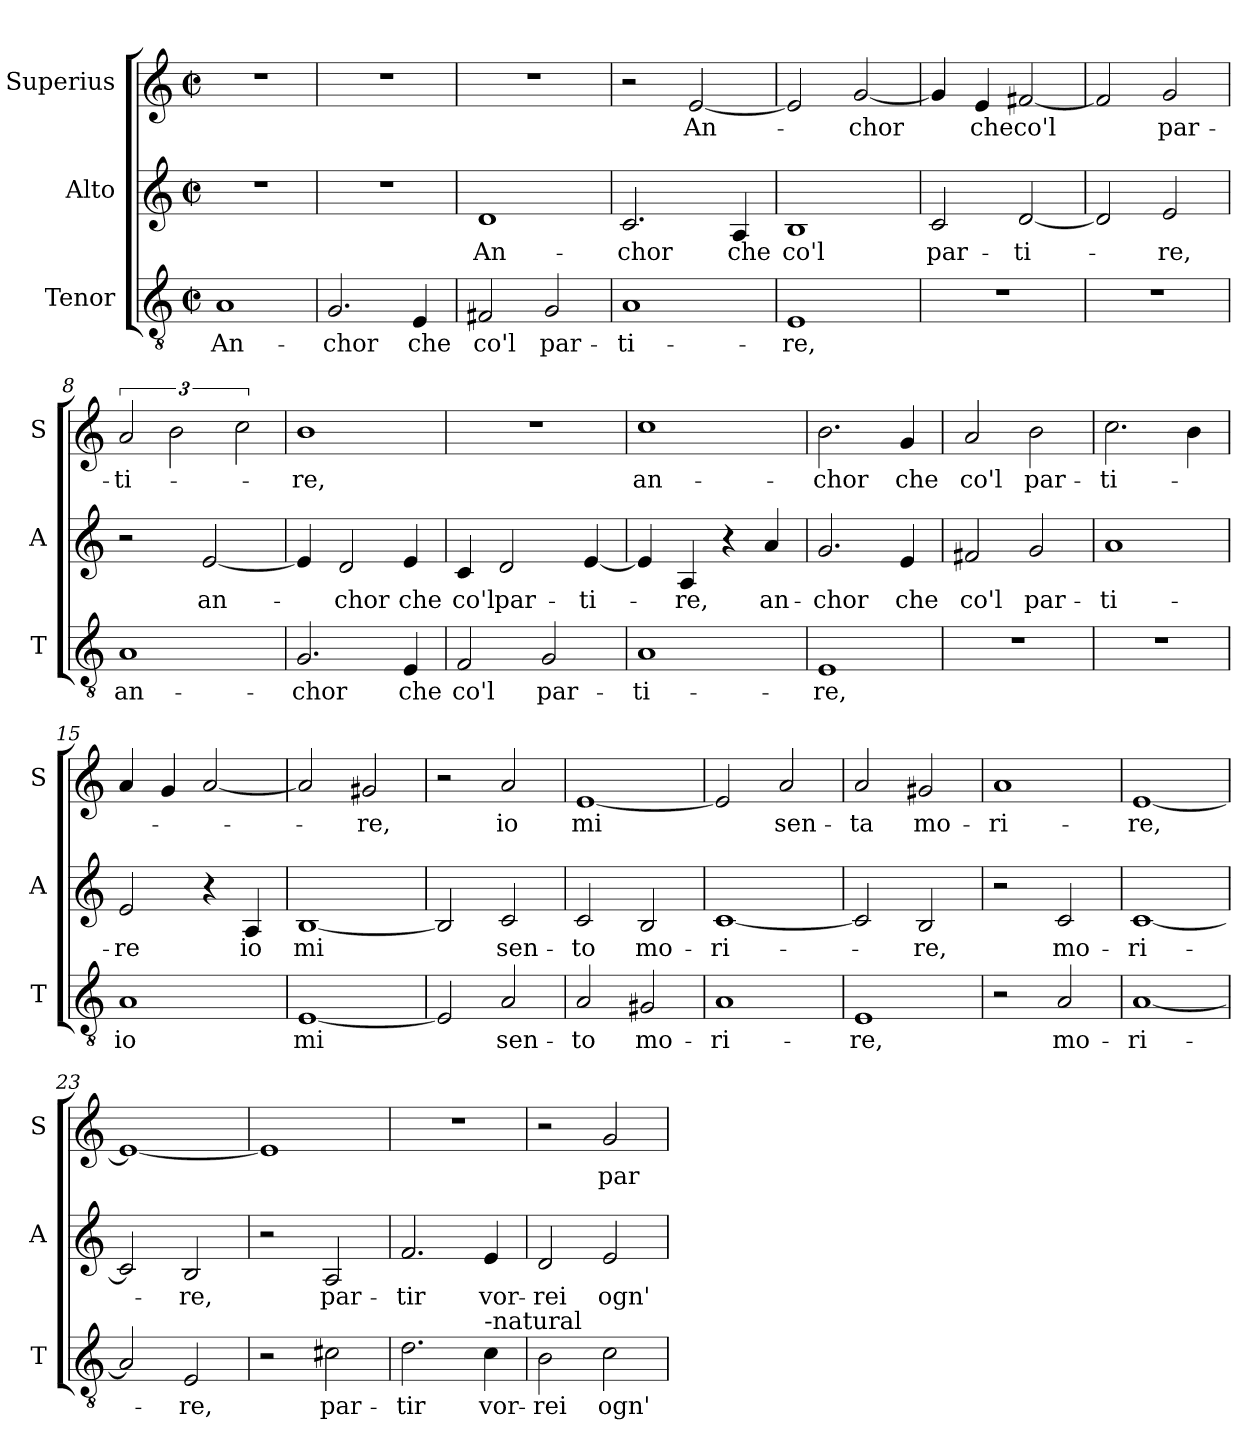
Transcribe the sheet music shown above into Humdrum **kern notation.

**kern	**text	**kern	**text	**kern	**text
*part3	*part3	*part2	*part2	*part1	*part1
*staff3	*staff3	*staff2	*staff2	*staff1	*staff1
*I"Tenor	*	*I"Alto	*	*I"Superius	*
*I'T	*	*I'A	*	*I'S	*
*clefGv2	*	*clefG2	*	*clefG2	*
*k[]	*	*k[]	*	*k[]	*
*C:	*	*C:	*	*C:	*
*M2/2	*	*M2/2	*	*M2/2	*
*met(c|)	*	*met(c|)	*	*met(c|)	*
=1	=1	=1	=1	=1	=1
!	!LO:LY:b	!	!	!	!
1A	An-	1r	.	1r	.
=2	=2	=2	=2	=2	=2
!	!LO:LY:b	!	!	!	!
2.G/	-chor	1r	.	1r	.
!	!LO:LY:b	!	!	!	!
4E/	che	.	.	.	.
=3	=3	=3	=3	=3	=3
!	!LO:LY:b	!	!LO:LY:b	!	!
2F#X/	co'l	1d	An-	1r	.
!	!LO:LY:b	!	!	!	!
2G/	par-	.	.	.	.
=4	=4	=4	=4	=4	=4
!	!LO:LY:b	!	!LO:LY:b	!	!
1A	-ti-	2.c/	-chor	2r	.
!	!	!	!	!	!LO:LY:b
.	.	.	.	[2e/	An-
!	!	!	!LO:LY:b	!	!
.	.	4A/	che	.	.
=5	=5	=5	=5	=5	=5
!	!LO:LY:b	!	!LO:LY:b	!	!
1E	-re,	1B	co'l	2e/]	.
!	!	!	!	!	!LO:LY:b
.	.	.	.	[2g/	-chor
=6	=6	=6	=6	=6	=6
!	!	!	!LO:LY:b	!	!
1r	.	2c/	par-	4g/]	.
!	!	!	!	!	!LO:LY:b
.	.	.	.	4e/	che
!	!	!	!LO:LY:b	!	!LO:LY:b
.	.	[2d/	-ti-	[2f#X/	co'l
!!LO:LB:g=z
=7	=7	=7	=7	=7	=7
1r	.	2d/]	.	2f#/]	.
!	!	!	!LO:LY:b	!	!LO:LY:b
.	.	2e/	-re,	2g/	par-
=8	=8	=8	=8	=8	=8
!	!LO:LY:b	!	!	!	!LO:LY:b
1A	an-	2r	.	3a/	-ti-
.	.	.	.	3b\	.
!	!	!	!LO:LY:b	!	!
.	.	[2e/	an-	.	.
.	.	.	.	3cc\	.
=9	=9	=9	=9	=9	=9
!	!LO:LY:b	!	!	!	!LO:LY:b
2.G/	-chor	4e/]	.	1b	-re,
!	!	!	!LO:LY:b	!	!
.	.	2d/	-chor	.	.
!	!LO:LY:b	!	!LO:LY:b	!	!
4E/	che	4e/	che	.	.
=10	=10	=10	=10	=10	=10
!	!LO:LY:b	!	!LO:LY:b	!	!
2F/	co'l	4c/	co'l	1r	.
!	!	!	!LO:LY:b	!	!
.	.	2d/	par-	.	.
!	!LO:LY:b	!	!	!	!
2G/	par-	.	.	.	.
!	!	!	!LO:LY:b	!	!
.	.	[4e/	-ti-	.	.
=11	=11	=11	=11	=11	=11
!	!LO:LY:b	!	!	!	!LO:LY:b
1A	-ti-	4e/]	.	1cc	an-
!	!	!	!LO:LY:b	!	!
.	.	4A/	-re,	.	.
.	.	4r	.	.	.
!	!	!	!LO:LY:b	!	!
.	.	4a/	an-	.	.
=12	=12	=12	=12	=12	=12
!	!LO:LY:b	!	!LO:LY:b	!	!LO:LY:b
1E	-re,	2.g/	-chor	2.b\	-chor
!	!	!	!LO:LY:b	!	!LO:LY:b
.	.	4e/	che	4g/	che
=13	=13	=13	=13	=13	=13
!	!	!	!LO:LY:b	!	!LO:LY:b
1r	.	2f#X/	co'l	2a/	co'l
!	!	!	!LO:LY:b	!	!LO:LY:b
.	.	2g/	par-	2b\	par-
!!LO:LB:g=z
=14	=14	=14	=14	=14	=14
!	!	!	!LO:LY:b	!	!LO:LY:b
1r	.	1a	-ti-	2.cc\	-ti-
.	.	.	.	4b\	.
=15	=15	=15	=15	=15	=15
!	!LO:LY:b	!	!LO:LY:b	!	!
1A	io	2e/	-re	4a/	.
.	.	.	.	4g/	.
.	.	4r	.	[2a/	.
!	!	!	!LO:LY:b	!	!
.	.	4A/	io	.	.
=16	=16	=16	=16	=16	=16
!	!LO:LY:b	!	!LO:LY:b	!	!
[1E	mi	[1B	mi	2a/]	.
!	!	!	!	!	!LO:LY:b
.	.	.	.	2g#X/	-re,
=17	=17	=17	=17	=17	=17
2E/]	.	2B/]	.	2r	.
!	!LO:LY:b	!	!LO:LY:b	!	!LO:LY:b
2A/	sen-	2c/	sen-	2a/	io
=18	=18	=18	=18	=18	=18
!	!LO:LY:b	!	!LO:LY:b	!	!LO:LY:b
2A/	-to	2c/	-to	[1e	mi
!	!LO:LY:b	!	!LO:LY:b	!	!
2G#X/	mo-	2B/	mo-	.	.
=19	=19	=19	=19	=19	=19
!	!LO:LY:b	!	!LO:LY:b	!	!
1A	-ri-	[1c	-ri-	2e/]	.
!	!	!	!	!	!LO:LY:b
.	.	.	.	2a/	sen-
=20	=20	=20	=20	=20	=20
!	!LO:LY:b	!	!	!	!LO:LY:b
1E	-re,	2c/]	.	2a/	-ta
!	!	!	!LO:LY:b	!	!LO:LY:b
.	.	2B/	-re,	2g#X/	mo-
!!LO:PB:g=z
=21	=21	=21	=21	=21	=21
!	!	!	!	!	!LO:LY:b
2r	.	2r	.	1a	-ri-
!	!LO:LY:b	!	!LO:LY:b	!	!
2A/	mo-	2c/	mo-	.	.
=22	=22	=22	=22	=22	=22
!	!LO:LY:b	!	!LO:LY:b	!	!LO:LY:b
[1A	-ri-	[1c	-ri-	[1e	-re,
=23	=23	=23	=23	=23	=23
2A/]	.	2c/]	.	1e_	.
!	!LO:LY:b	!	!LO:LY:b	!	!
2E/	-re,	2B/	-re,	.	.
=24	=24	=24	=24	=24	=24
2r	.	2r	.	1e]	.
!	!LO:LY:b	!	!LO:LY:b	!	!
2c#X\	par-	2A/	par-	.	.
=25	=25	=25	=25	=25	=25
!	!LO:LY:b	!	!LO:LY:b	!	!
2.d\	-tir	2.f/	-tir	1r	.
!LO:TX:a:t=-natural	!	!	!	!	!
!	!LO:LY:b	!	!LO:LY:b	!	!
4c\	vor-	4e/	vor-	.	.
=26	=26	=26	=26	=26	=26
!	!LO:LY:b	!	!LO:LY:b	!	!
2B\	-rei	2d/	-rei	2r	.
!	!LO:LY:b	!	!LO:LY:b	!	!LO:LY:b
2c\	ogn'	2e/	ogn'	2g/	par-
=	=	=	=	=	=
*-	*-	*-	*-	*-	*-
